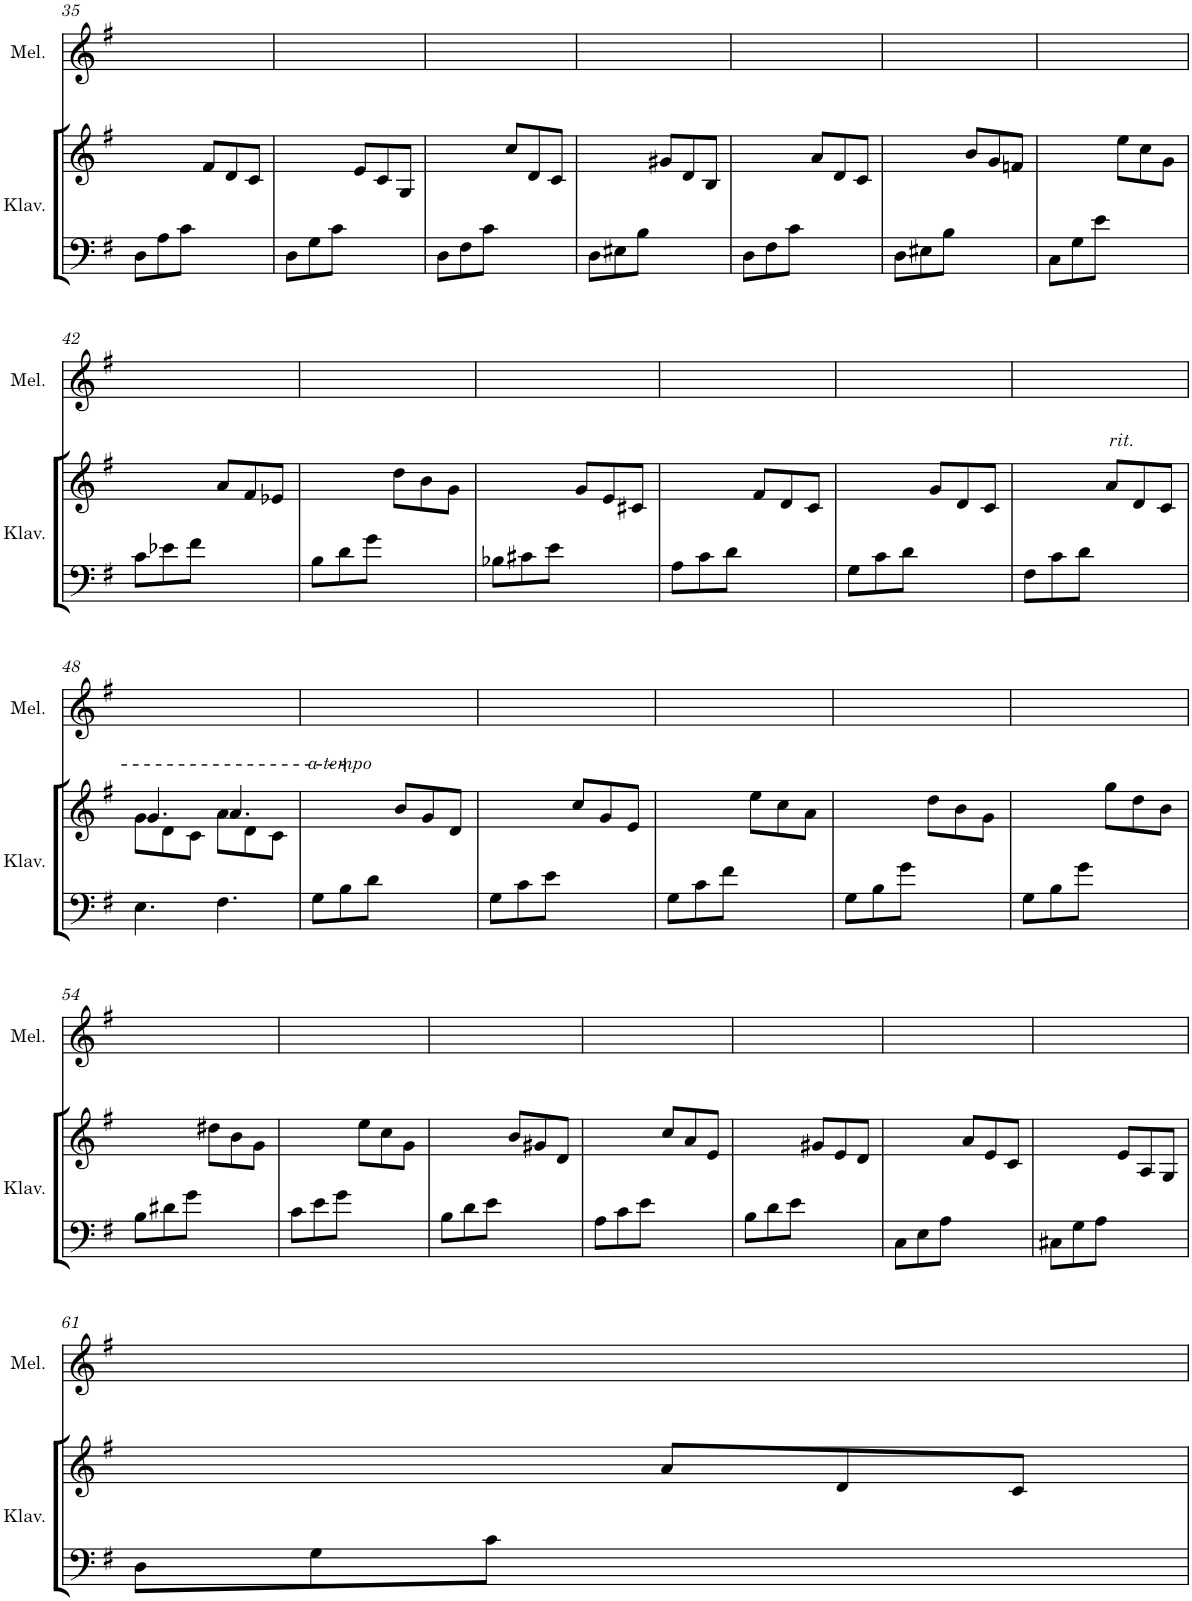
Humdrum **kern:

**kern	**kern	**kern
*part2	*part2	*part1
*staff3	*staff2	*staff1
*I"Klavier	*	*I"Melodie
*I'Klav.	*	*I'Mel.
!!LO:PB:g=z
*clefF4	*clefG2	*clefG2
*k[f#]	*k[f#]	*k[f#]
*G:	*G:	*G:
*M6/8	*M6/8	*M6/8
=35	=35	=35
8D\L	4.ryy	2.ryy
8A\	.	.
8c\J	.	.
4.ryy	8f#/L	.
.	8d/	.
.	8c/J	.
=36	=36	=36
8D\L	4.ryy	2.ryy
8G\	.	.
8c\J	.	.
4.ryy	8e/L	.
.	8c/	.
.	8G/J	.
=37	=37	=37
8D\L	4.ryy	2.ryy
8F#\	.	.
8c\J	.	.
4.ryy	8cc/L	.
.	8d/	.
.	8c/J	.
=38	=38	=38
8D\L	4.ryy	2.ryy
8E#X\	.	.
8B\J	.	.
4.ryy	8g#X/L	.
.	8d/	.
.	8B/J	.
=39	=39	=39
8D\L	4.ryy	2.ryy
8F#\	.	.
8c\J	.	.
4.ryy	8a/L	.
.	8d/	.
.	8c/J	.
=40	=40	=40
8D\L	4.ryy	2.ryy
8E#X\	.	.
8B\J	.	.
4.ryy	8b/L	.
.	8g/	.
.	8fn/J	.
=41	=41	=41
8C\L	4.ryy	2.ryy
8G\	.	.
8e\J	.	.
4.ryy	8ee\L	.
.	8cc\	.
.	8g\J	.
!!LO:LB:g=z
=42	=42	=42
8c\L	4.ryy	2.ryy
8e-X\	.	.
8f#\J	.	.
4.ryy	8a/L	.
.	8f#/	.
.	8e-X/J	.
=43	=43	=43
8B\L	4.ryy	2.ryy
8d\	.	.
8g\J	.	.
4.ryy	8dd\L	.
.	8b\	.
.	8g\J	.
=44	=44	=44
8B-X\L	4.ryy	2.ryy
8c#X\	.	.
8e\J	.	.
4.ryy	8g/L	.
.	8e/	.
.	8c#X/J	.
=45	=45	=45
8A\L	4.ryy	2.ryy
8c\	.	.
8d\J	.	.
4.ryy	8f#/L	.
.	8d/	.
.	8c/J	.
=46	=46	=46
8G\L	4.ryy	2.ryy
8c\	.	.
8d\J	.	.
4.ryy	8g/L	.
.	8d/	.
.	8c/J	.
=47	=47	=47
8F#\L	4.ryy	2.ryy
8c\	.	.
8d\J	.	.
!	!LO:TX:a:i:t=rit.	!
4.ryy	8a/L	.
.	8d/	.
.	8c/J	.
!!LO:LB:g=z
=48	=48	=48
*	*^	*
4.E\	4.g/	8g\L	2.ryy
.	.	8d\	.
.	.	8c\J	.
4.F#\	4.a/	8a\L	.
.	.	8d\	.
.	.	8c\J	.
=49	=49	=49	=49
!LO:TX:a:i:t=a tempo	!	!	!
*	*v	*v	*
8G\L	4.ryy	2.ryy
8B\	.	.
8d\J	.	.
4.ryy	8b/L	.
.	8g/	.
.	8d/J	.
=50	=50	=50
8G\L	4.ryy	2.ryy
8c\	.	.
8e\J	.	.
4.ryy	8cc/L	.
.	8g/	.
.	8e/J	.
=51	=51	=51
8G\L	4.ryy	2.ryy
8c\	.	.
8f#\J	.	.
4.ryy	8ee\L	.
.	8cc\	.
.	8a\J	.
=52	=52	=52
8G\L	4.ryy	2.ryy
8B\	.	.
8g\J	.	.
4.ryy	8dd\L	.
.	8b\	.
.	8g\J	.
=53	=53	=53
8G\L	4.ryy	2.ryy
8B\	.	.
8g\J	.	.
4.ryy	8gg\L	.
.	8dd\	.
.	8b\J	.
!!LO:LB:g=z
=54	=54	=54
8B\L	4.ryy	2.ryy
8d#X\	.	.
8g\J	.	.
4.ryy	8dd#X\L	.
.	8b\	.
.	8g\J	.
=55	=55	=55
8c\L	4.ryy	2.ryy
8e\	.	.
8g\J	.	.
4.ryy	8ee\L	.
.	8cc\	.
.	8g\J	.
=56	=56	=56
8B\L	4.ryy	2.ryy
8d\	.	.
8e\J	.	.
4.ryy	8b/L	.
.	8g#X/	.
.	8d/J	.
=57	=57	=57
8A\L	4.ryy	2.ryy
8c\	.	.
8e\J	.	.
4.ryy	8cc/L	.
.	8a/	.
.	8e/J	.
=58	=58	=58
8B\L	4.ryy	2.ryy
8d\	.	.
8e\J	.	.
4.ryy	8g#X/L	.
.	8e/	.
.	8d/J	.
=59	=59	=59
8C\L	4.ryy	2.ryy
8E\	.	.
8A\J	.	.
4.ryy	8a/L	.
.	8e/	.
.	8c/J	.
=60	=60	=60
8C#X\L	4.ryy	2.ryy
8G\	.	.
8A\J	.	.
4.ryy	8e/L	.
.	8A/	.
.	8G/J	.
!!LO:LB:g=z
=61	=61	=61
8D\L	4.ryy	2.ryy
8G\	.	.
8c\J	.	.
4.ryy	8a/L	.
.	8d/	.
.	8c/J	.
=	=	=
*-	*-	*-
